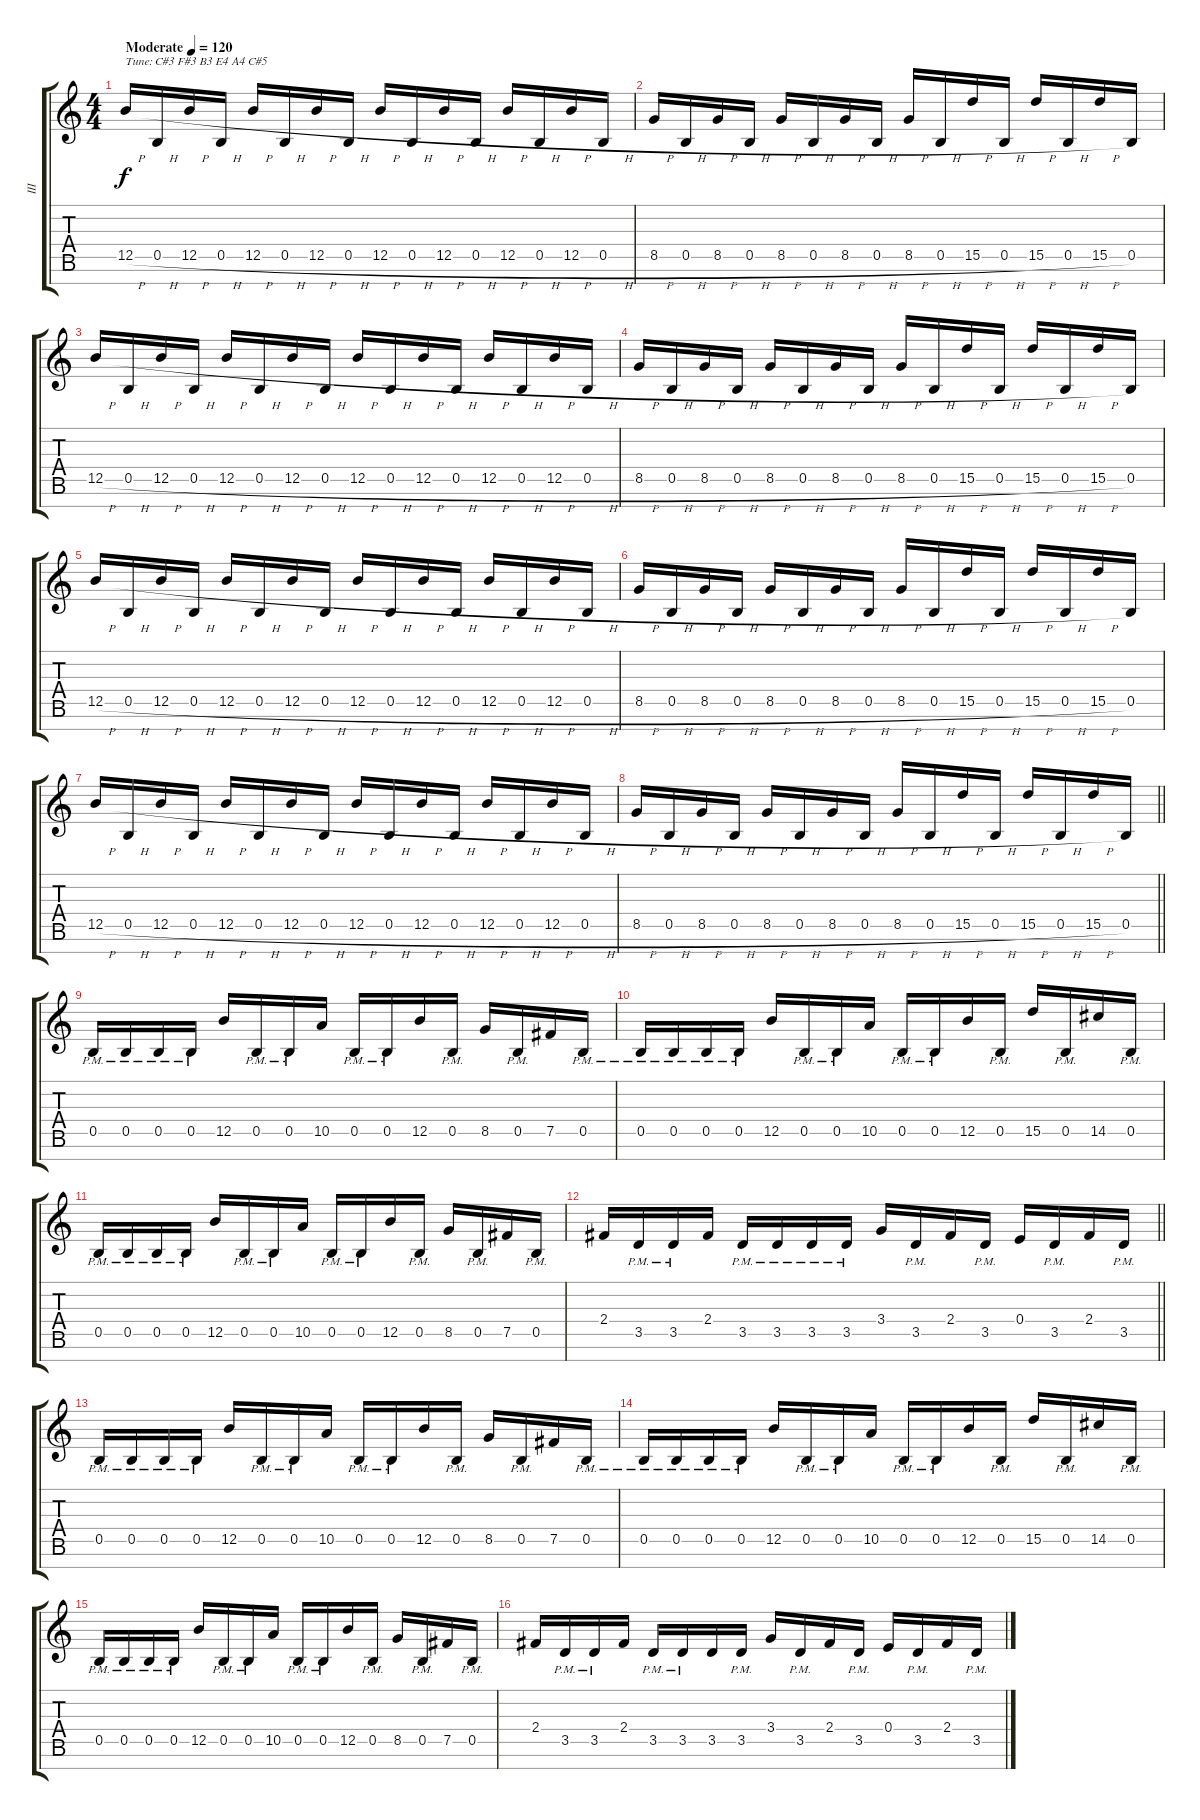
\track ("III" "III") {instrument distortionguitar}
\staff {score tabs}
\tuning (Gb4 Db4 A3 E3 B2 Gb2 Db2) {hide}
\ts (4 4)
\tempo (120 "Moderate")
\tempo 122
\tempo (120 "Moderate")
\clef g2
\ks c
12.5{h}.16{txt "Tune: C#3 F#3 B3 E4 A4 C#5" dy f instrument distortionguitar} 0.5{h}.16 12.5{h}.16 0.5{h}.16 12.5{h}.16 0.5{h}.16 12.5{h}.16 0.5{h}.16 12.5{h}.16 0.5{h}.16 12.5{h}.16 0.5{h}.16 12.5{h}.16 0.5{h}.16 12.5{h}.16 0.5{h}.16 |
8.5{h}.16 0.5{h}.16 8.5{h}.16 0.5{h}.16 8.5{h}.16 0.5{h}.16 8.5{h}.16 0.5{h}.16 8.5{h}.16 0.5{h}.16 15.5{h}.16 0.5{h}.16 15.5{h}.16 0.5{h}.16 15.5{h}.16 0.5.16 |
12.5{h}.16 0.5{h}.16 12.5{h}.16 0.5{h}.16 12.5{h}.16 0.5{h}.16 12.5{h}.16 0.5{h}.16 12.5{h}.16 0.5{h}.16 12.5{h}.16 0.5{h}.16 12.5{h}.16 0.5{h}.16 12.5{h}.16 0.5{h}.16 |
8.5{h}.16 0.5{h}.16 8.5{h}.16 0.5{h}.16 8.5{h}.16 0.5{h}.16 8.5{h}.16 0.5{h}.16 8.5{h}.16 0.5{h}.16 15.5{h}.16 0.5{h}.16 15.5{h}.16 0.5{h}.16 15.5{h}.16 0.5.16 |
12.5{h}.16 0.5{h}.16 12.5{h}.16 0.5{h}.16 12.5{h}.16 0.5{h}.16 12.5{h}.16 0.5{h}.16 12.5{h}.16 0.5{h}.16 12.5{h}.16 0.5{h}.16 12.5{h}.16 0.5{h}.16 12.5{h}.16 0.5{h}.16 |
8.5{h}.16 0.5{h}.16 8.5{h}.16 0.5{h}.16 8.5{h}.16 0.5{h}.16 8.5{h}.16 0.5{h}.16 8.5{h}.16 0.5{h}.16 15.5{h}.16 0.5{h}.16 15.5{h}.16 0.5{h}.16 15.5{h}.16 0.5.16 |
12.5{h}.16 0.5{h}.16 12.5{h}.16 0.5{h}.16 12.5{h}.16 0.5{h}.16 12.5{h}.16 0.5{h}.16 12.5{h}.16 0.5{h}.16 12.5{h}.16 0.5{h}.16 12.5{h}.16 0.5{h}.16 12.5{h}.16 0.5{h}.16 |
\barLineRight lightlight
8.5{h}.16 0.5{h}.16 8.5{h}.16 0.5{h}.16 8.5{h}.16 0.5{h}.16 8.5{h}.16 0.5{h}.16 8.5{h}.16 0.5{h}.16 15.5{h}.16 0.5{h}.16 15.5{h}.16 0.5{h}.16 15.5{h}.16 0.5.16 |
0.5{pm}.16{volume 15 balance 3 instrument distortionguitar} 0.5{pm}.16 0.5{pm}.16 0.5{pm}.16 12.5.16 0.5{pm}.16 0.5{pm}.16 10.5.16 0.5{pm}.16 0.5{pm}.16 12.5.16 0.5{pm}.16 8.5.16 0.5{pm}.16 7.5.16 0.5{pm}.16 |
0.5{pm}.16 0.5{pm}.16 0.5{pm}.16 0.5{pm}.16 12.5.16 0.5{pm}.16 0.5{pm}.16 10.5.16 0.5{pm}.16 0.5{pm}.16 12.5.16 0.5{pm}.16 15.5.16 0.5{pm}.16 14.5.16 0.5{pm}.16 |
0.5{pm}.16 0.5{pm}.16 0.5{pm}.16 0.5{pm}.16 12.5.16 0.5{pm}.16 0.5{pm}.16 10.5.16 0.5{pm}.16 0.5{pm}.16 12.5.16 0.5{pm}.16 8.5.16 0.5{pm}.16 7.5.16 0.5{pm}.16 |
\barLineRight lightlight
2.4.16 3.5{pm}.16 3.5{pm}.16 2.4.16 3.5{pm}.16 3.5{pm}.16 3.5{pm}.16 3.5{pm}.16 3.4.16 3.5{pm}.16 2.4.16 3.5{pm}.16 0.4.16 3.5{pm}.16 2.4.16 3.5{pm}.16 |
0.5{pm}.16{volume 15 balance 3 instrument distortionguitar} 0.5{pm}.16 0.5{pm}.16 0.5{pm}.16 12.5.16 0.5{pm}.16 0.5{pm}.16 10.5.16 0.5{pm}.16 0.5{pm}.16 12.5.16 0.5{pm}.16 8.5.16 0.5{pm}.16 7.5.16 0.5{pm}.16 |
0.5{pm}.16 0.5{pm}.16 0.5{pm}.16 0.5{pm}.16 12.5.16 0.5{pm}.16 0.5{pm}.16 10.5.16 0.5{pm}.16 0.5{pm}.16 12.5.16 0.5{pm}.16 15.5.16 0.5{pm}.16 14.5.16 0.5{pm}.16 |
0.5{pm}.16 0.5{pm}.16 0.5{pm}.16 0.5{pm}.16 12.5.16 0.5{pm}.16 0.5{pm}.16 10.5.16 0.5{pm}.16 0.5{pm}.16 12.5.16 0.5{pm}.16 8.5.16 0.5{pm}.16 7.5.16 0.5{pm}.16 |
2.4.16 3.5{pm}.16 3.5{pm}.16 2.4.16 3.5{pm}.16 3.5{pm}.16 3.5.16 3.5{pm}.16 3.4.16 3.5{pm}.16 2.4.16 3.5{pm}.16 0.4.16 3.5{pm}.16 2.4.16 3.5{pm}.16
